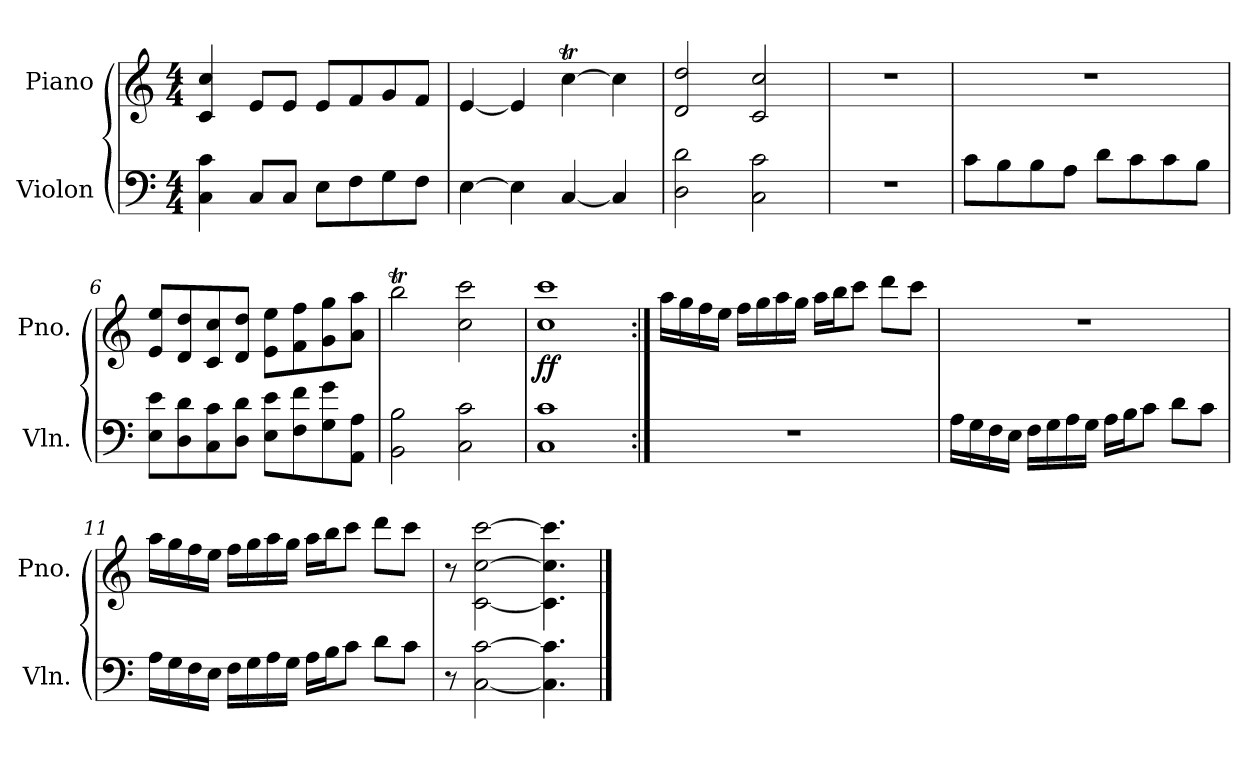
**kern	**kern	**dynam
*part2	*part1	*part1
*staff2	*staff1	*staff1
*I"Violon	*I"Piano	*
*I'Vln.	*I'Pno.	*
*clefF4	*clefG2	*
*k[]	*k[]	*
*M4/4	*M4/4	*
=1	=1	=1
4C\ 4c\	4c/ 4cc/	.
8C/L	8e/L	.
8C/J	8e/J	.
8E\L	8e/L	.
8F\	8f/	.
8G\	8g/	.
8F\J	8f/J	.
=2	=2	=2
[4E\	[4e/	.
4E\]	4e/]	.
[4C/	[4ccT\	.
4C/]	4cc\]	.
=3	=3	=3
2D\ 2d\	2d/ 2dd/	.
2C\ 2c\	2c/ 2cc/	.
=4	=4	=4
1r	1r	.
!!LO:LB:g=z
=5	=5	=5
8c\L	1r	.
8B\	.	.
8B\	.	.
8A\J	.	.
8d\L	.	.
8c\	.	.
8c\	.	.
8B\J	.	.
=6	=6	=6
8E\ 8e\L	8e/ 8ee/L	.
8D\ 8d\	8d/ 8dd/	.
8C\ 8c\	8c/ 8cc/	.
8D\ 8d\J	8d/ 8dd/J	.
8E\ 8e\L	8e\ 8ee\L	.
8F\ 8f\	8f\ 8ff\	.
8G\ 8g\	8g\ 8gg\	.
8AA\ 8A\J	8a\ 8aa\J	.
=7	=7	=7
2BB\ 2B\	2bbt\	.
2C\ 2c\	2cc\ 2ccc\	.
=8	=8	=8
!	!	!LO:DY:b
1C 1c	1cc 1ccc	ff
!!LO:LB:g=z
=9:|!	=9:|!	=9:|!
1r	16aa\LL	.
.	16gg\	.
.	16ff\	.
.	16ee\JJ	.
.	16ff\LL	.
.	16gg\	.
.	16aa\	.
.	16gg\JJ	.
.	16aa\LL	.
.	16bb\J	.
.	8ccc\J	.
.	8ddd\L	.
.	8ccc\J	.
=10	=10	=10
16A\LL	1r	.
16G\	.	.
16F\	.	.
16E\JJ	.	.
16F\LL	.	.
16G\	.	.
16A\	.	.
16G\JJ	.	.
16A\LL	.	.
16B\J	.	.
8c\J	.	.
8d\L	.	.
8c\J	.	.
=11	=11	=11
16A\LL	16aa\LL	.
16G\	16gg\	.
16F\	16ff\	.
16E\JJ	16ee\JJ	.
16F\LL	16ff\LL	.
16G\	16gg\	.
16A\	16aa\	.
16G\JJ	16gg\JJ	.
16A\LL	16aa\LL	.
16B\J	16bb\J	.
8c\J	8ccc\J	.
8d\L	8ddd\L	.
8c\J	8ccc\J	.
!!LO:LB:g=z
=12	=12	=12
8r	8r	.
[2C\ [2c\	[2c\ [2cc\ [2ccc\	.
4.C\] 4.c\]	4.c\] 4.cc\] 4.ccc\]	.
==	==	==
*-	*-	*-
